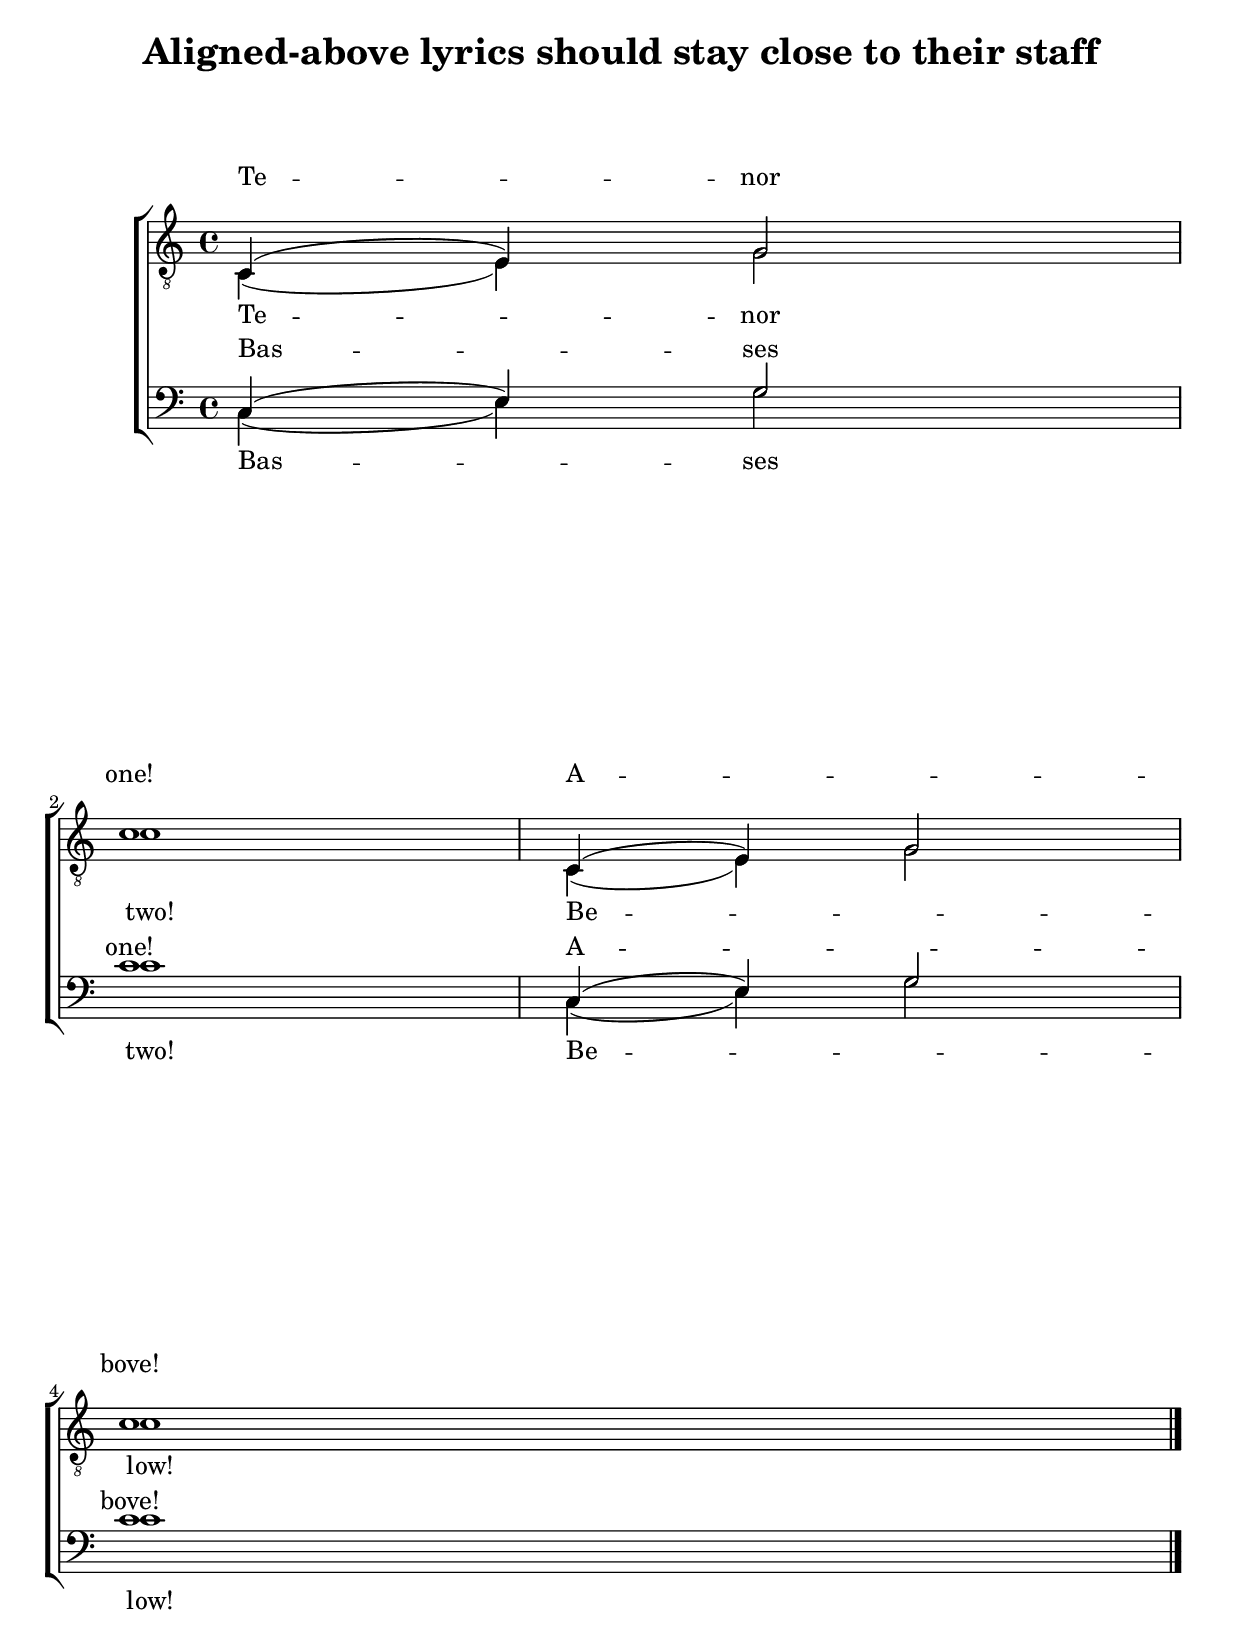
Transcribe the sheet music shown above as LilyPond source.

\version "2.16.0"

\header {
  title = "Aligned-above lyrics should stay close to their staff"
  texidoc = "Lyrics aligned above a context should stay close to that
context when stretching.  The Bass I lyric line stays with the
Bass staff.
"
}

\paper { ragged-last-bottom = ##f }

tune = \relative c { \repeat unfold 2 { c4( e) g2 | \break c1 }
\bar "|."  }

\score {

  \context ChoirStaff <<

    \new Staff = tenors <<
      \clef "treble_8"
      \new Voice = tenori { \voiceOne \tune }
      \new Voice = tenorii { \voiceTwo \tune }
    >>
    \new Staff = basses <<
      \clef "bass"
      \new Voice = bassi { \voiceOne \tune }
      \new Voice = bassii { \voiceTwo \tune }
    >>

    \new Lyrics \with {alignAboveContext=tenors} \lyricsto tenori {
      Te -- nor one!  A -- _ bove!
    }
    \new Lyrics \with {alignBelowContext=tenors} \lyricsto tenorii {
      Te -- nor two!  Be -- _ low!
    }
    \new Lyrics \with {alignAboveContext=basses}  \lyricsto bassi {
      Bas -- ses one!  A -- _ bove!
    }
    \new Lyrics \with {alignBelowContext=basses} \lyricsto bassii {
      Bas -- ses two!  Be -- _ low!
    }
  >>
  \layout {}
 }
